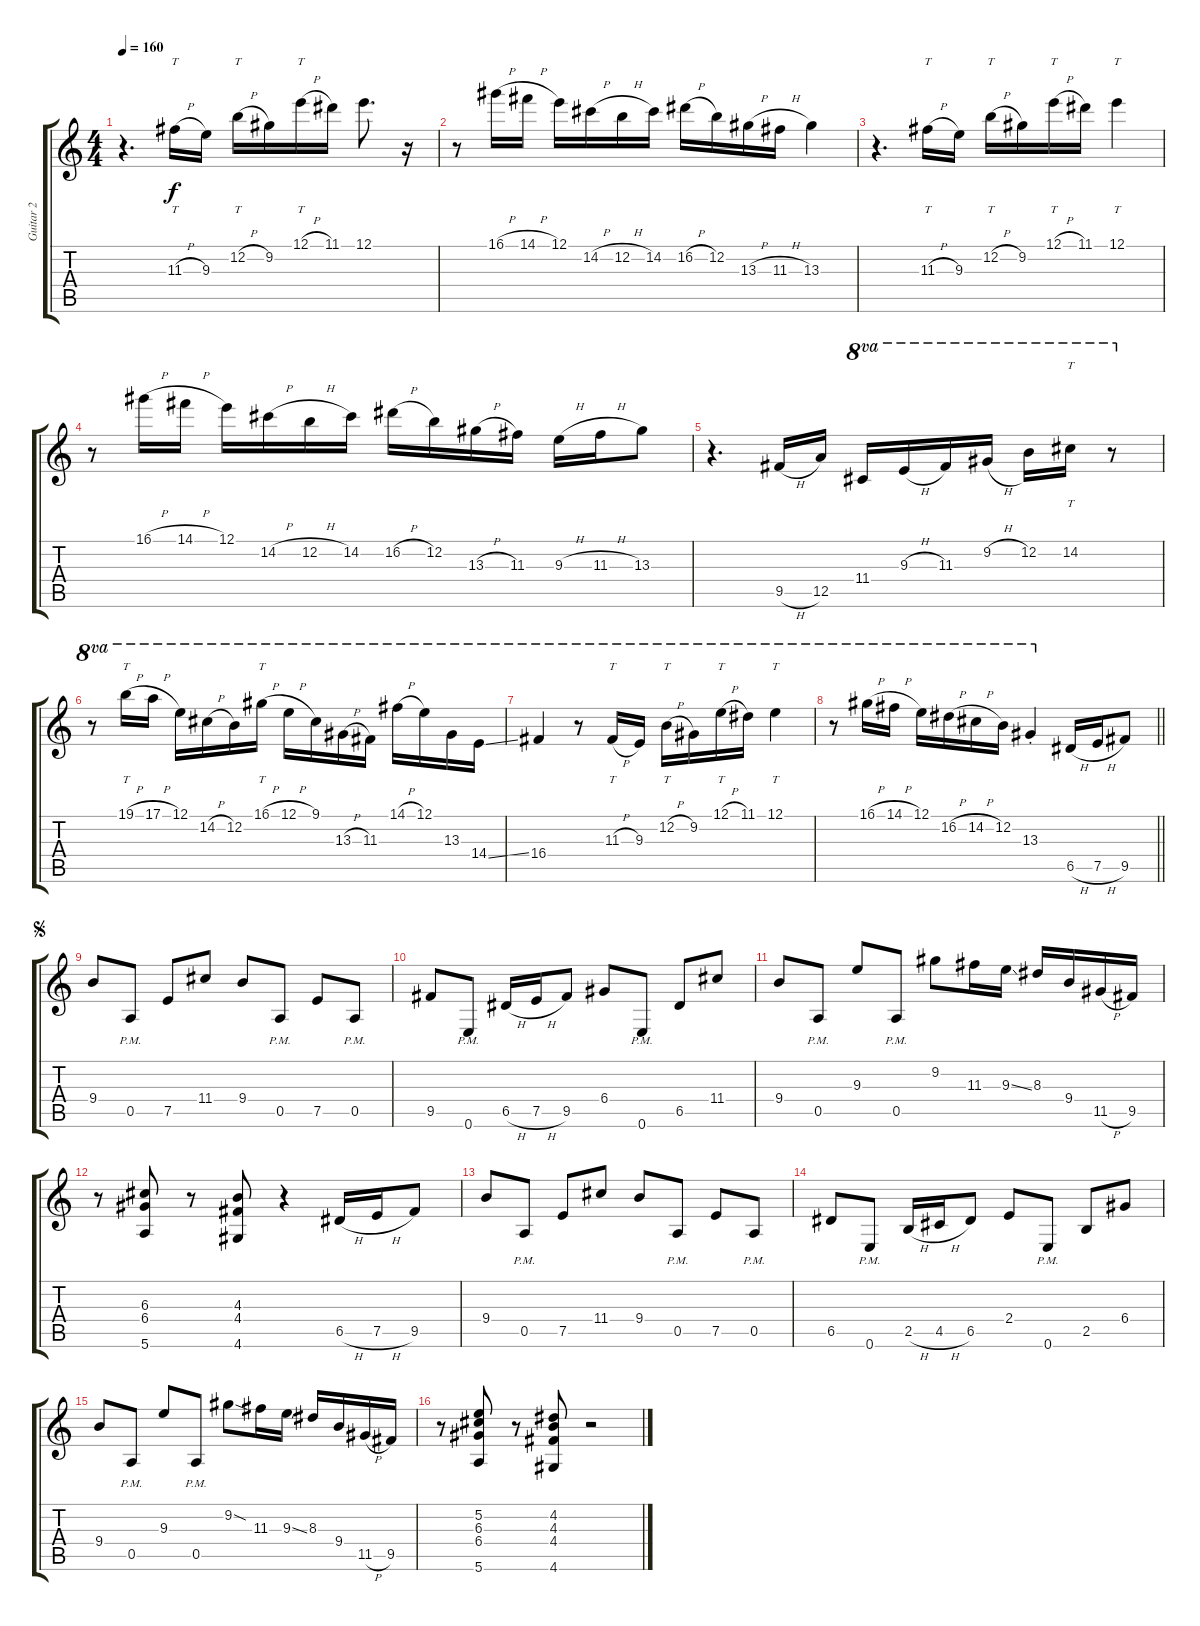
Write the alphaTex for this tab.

\track ("Guitar 2" "Guitar 2") {instrument electricguitarclean}
\staff {score tabs}
\tuning (E4 B3 G3 D3 A2 E2) {hide}
\ts (4 4)
\tempo 160
\clef g2
\ks c
r.4{d dy f instrument overdrivenguitar} 11.3{h}.16{tt} 9.3.16 12.2{h}.16{tt} 9.2.16 12.1{h}.16{tt} 11.1.16 12.1.8{d} r.16 |
r.8 16.1{h}.16 14.1{h}.16 12.1.16 14.2{h}.16 12.2{h}.16 14.2.16 16.2{h}.16 12.2.16 13.3{h}.16 11.3{h}.16 13.3.4 |
r.4{d} 11.3{h}.16{tt} 9.3.16 12.2{h}.16{tt} 9.2.16 12.1{h}.16{tt} 11.1.16 12.1.4{tt} |
r.8 16.1{h}.16 14.1{h}.16 12.1.16 14.2{h}.16 12.2{h}.16 14.2.16 16.2{h}.16 12.2.16 13.3{h}.16 11.3.16 9.3{h}.16 11.3{h}.16 13.3.8 |
r.4{d} 9.5{h}.16 12.5.16 11.4.16{ot 8va} 9.3{h}.16{ot 8va} 11.3.16{ot 8va} 9.2{h}.16{ot 8va} 12.2.16{ot 8va} 14.2.16{tt ot 8va} r.8{ot 8va} |
r.8{ot 8va} 19.1{h}.16{tt ot 8va} 17.1{h}.16{ot 8va} 12.1.16{ot 8va} 14.2{h}.16{ot 8va} 12.2.16{ot 8va} 16.1{h}.16{tt ot 8va} 12.1{h}.16{ot 8va} 9.1.16{ot 8va} 13.3{h}.16{ot 8va} 11.3.16{ot 8va} 14.1{h}.16{ot 8va} 12.1.16{ot 8va} 13.3.16{ot 8va} 14.4{ss}.16{ot 8va} |
16.4.4{ot 8va} r.8{ot 8va} 11.3{h}.16{tt ot 8va} 9.3.16{ot 8va} 12.2{h}.16{tt ot 8va} 9.2.16{ot 8va} 12.1{h}.16{tt ot 8va} 11.1.16{ot 8va} 12.1.4{tt ot 8va} |
\barLineRight lightlight
r.8{ot 8va} 16.1{h}.16{ot 8va} 14.1{h}.16{ot 8va} 12.1.16{ot 8va} 16.2{h}.16{ot 8va} 14.2{h}.16{ot 8va} 12.2.16{ot 8va} 13.3{st}.4{ot 8va} 6.5{h}.16 7.5{h}.16 9.5.8 |
\jump segno
9.4.8 0.5{pm}.8 7.5.8 11.4.8 9.4.8 0.5{pm}.8 7.5.8 0.5{pm}.8 |
9.5.8 0.6{pm}.8 6.5{h}.16 7.5{h}.16 9.5.8 6.4.8 0.6{pm}.8 6.5.8 11.4.8 |
9.4.8 0.5{pm}.8 9.3.8 0.5{pm}.8 9.2.8 11.3.16 9.3{ss}.16 8.3.16 9.4.16 11.5{h}.16 9.5.16 |
r.8 (6.3 6.4 5.6).8 r.8 (4.3 4.4 4.6).8 r.4 6.5{h}.16 7.5{h}.16 9.5.8 |
9.4.8 0.5{pm}.8 7.5.8 11.4.8 9.4.8 0.5{pm}.8 7.5.8 0.5{pm}.8 |
6.5.8 0.6{pm}.8 2.5{h}.16 4.5{h}.16 6.5.8 2.4.8 0.6{pm}.8 2.5.8 6.4.8 |
9.4.8 0.5{pm}.8 9.3.8 0.5{pm}.8 9.2{sod}.8 11.3.16 9.3{ss}.16 8.3.16 9.4.16 11.5{h}.16 9.5.16 |
r.8 (5.2 6.3 6.4 5.6).8 r.8 (4.2 4.3 4.4 4.6).8 r.2
